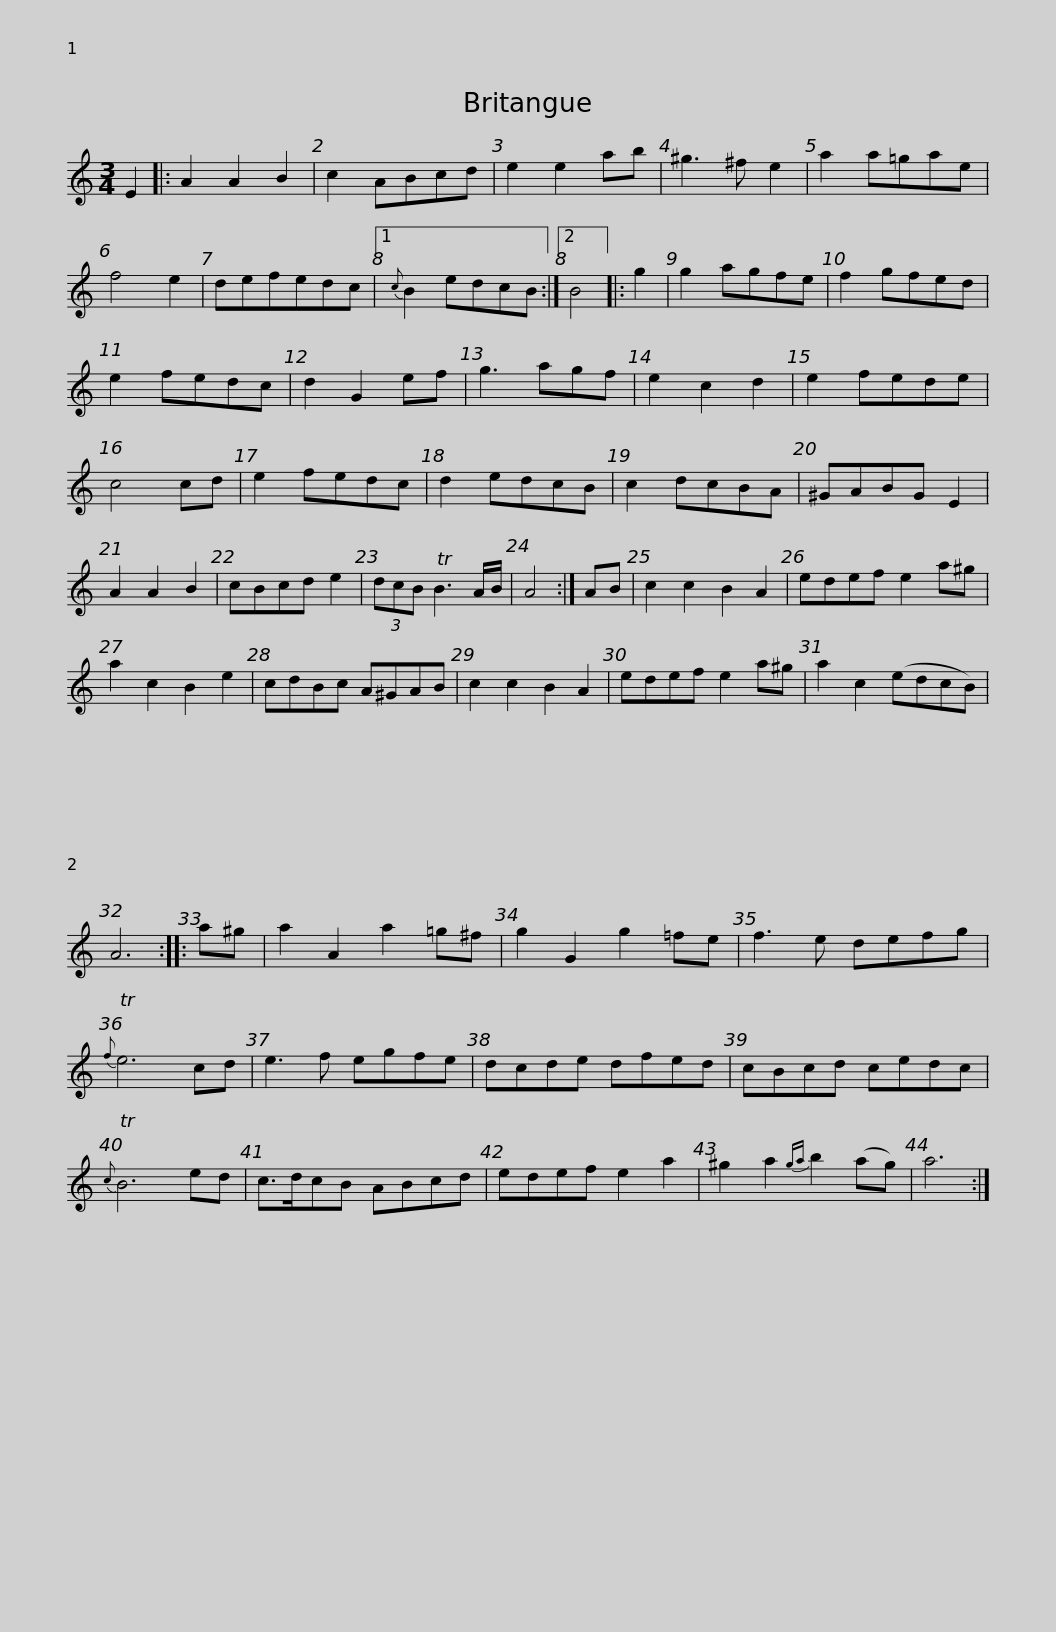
X:1
L:1/8
M:3/4
I:linebreak $
K:C
V:1 treble
V:1
 E2 |: A2 A2 B2 | c2 ABcd | e2 e2 ab | ^g3 ^f e2 | %5
 a2 a=gae | f4 e2 | defedc |1{c} B2 edcB :|2 B4 |:$ %10
 g2 | g2 agfe | f2 gfed | e2 fedc | d2 G2 ef | %15
 g3 agf | e2 c2 d2 | e2 fede | c4 cd | e2 fedc |$ %20
 d2 edcB | c2 dcBA | ^GABG E2 | A2 A2 B2 | cBcd e2 | %25
 (3dcB TB3 A/B/ | A4 :| AB | c2 c2 B2 A2 |$ edef e2 a^g | %30
 a2 c2 B2 e2 | cdBc A^GAB | c2 c2 B2 A2 | edef e2 a^g | a2 c2 (edcB) | %35
 A6 :: a^g |$ a2 A2 a2 =g^f | g2 G2 g2 =fe | f3 e defg | %40
{f} Te6 cd | e3 f egfe | dcde dfed | cBcd cedc |${c} TB6 ed | %45
 c>dcB ABcd | edef e2 a2 | ^g2 a2{ga} b2 (ag) | a6 :| %49
